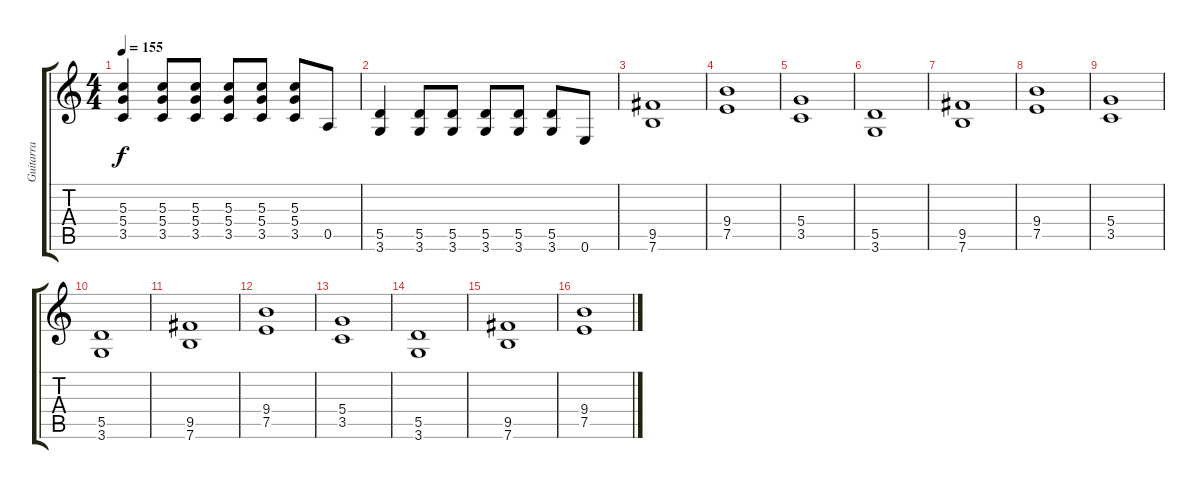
\track ("Guitarra" "Guitarra") {instrument distortionguitar}
\staff {score tabs}
\tuning (E4 B3 G3 D3 A2 E2) {hide}
\ts (4 4)
\tempo 155
\clef g2
\ks c
(5.3 5.4 3.5).4{dy f} (5.3 5.4 3.5).8 (5.3 5.4 3.5).8 (5.3 5.4 3.5).8 (5.3 5.4 3.5).8 (5.3 5.4 3.5).8 0.5.8 |
(5.5 3.6).4 (5.5 3.6).8 (5.5 3.6).8 (5.5 3.6).8 (5.5 3.6).8 (5.5 3.6).8 0.6.8 |
(9.5 7.6).1{volume 13} |
(9.4 7.5).1 |
(5.4 3.5).1 |
(5.5 3.6).1 |
(9.5 7.6).1{volume 13} |
(9.4 7.5).1 |
(5.4 3.5).1 |
(5.5 3.6).1 |
(9.5 7.6).1{volume 13} |
(9.4 7.5).1 |
(5.4 3.5).1 |
(5.5 3.6).1 |
(9.5 7.6).1{volume 13} |
(9.4 7.5).1
